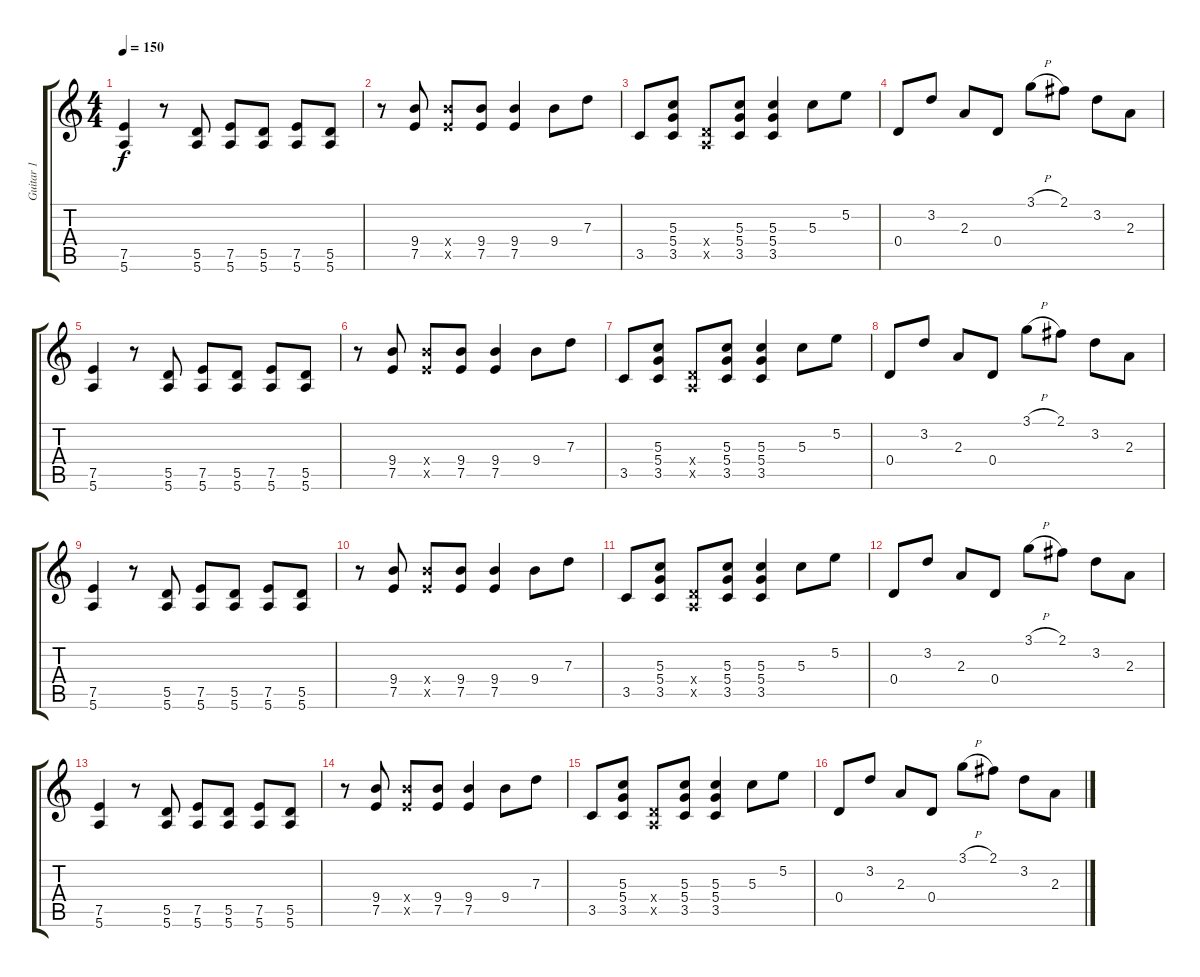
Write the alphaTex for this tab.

\track ("Guitar 1" "Guitar 1") {instrument overdrivenguitar}
\staff {score tabs}
\tuning (E4 B3 G3 D3 A2 E2) {hide}
\ts (4 4)
\tempo 150
\clef g2
\ks c
(7.5 5.6).4{dy f} r.8 (5.5 5.6).8 (7.5 5.6).8 (5.5 5.6).8 (7.5 5.6).8 (5.5 5.6).8 |
r.8 (9.4 7.5).8 (9.4{x} 7.5{x}).8 (9.4 7.5).8 (9.4 7.5).4 9.4.8 7.3.8 |
3.5.8 (5.3 5.4 3.5).8 (0.4{x} 0.5{x}).8 (5.3 5.4 3.5).8 (5.3 5.4 3.5).4 5.3.8 5.2.8 |
0.4.8 3.2.8 2.3.8 0.4.8 3.1{h}.8 2.1.8 3.2.8 2.3.8 |
(7.5 5.6).4 r.8 (5.5 5.6).8 (7.5 5.6).8 (5.5 5.6).8 (7.5 5.6).8 (5.5 5.6).8 |
r.8 (9.4 7.5).8 (9.4{x} 7.5{x}).8 (9.4 7.5).8 (9.4 7.5).4 9.4.8 7.3.8 |
3.5.8 (5.3 5.4 3.5).8 (0.4{x} 0.5{x}).8 (5.3 5.4 3.5).8 (5.3 5.4 3.5).4 5.3.8 5.2.8 |
0.4.8 3.2.8 2.3.8 0.4.8 3.1{h}.8 2.1.8 3.2.8 2.3.8 |
(7.5 5.6).4 r.8 (5.5 5.6).8 (7.5 5.6).8 (5.5 5.6).8 (7.5 5.6).8 (5.5 5.6).8 |
r.8 (9.4 7.5).8 (9.4{x} 7.5{x}).8 (9.4 7.5).8 (9.4 7.5).4 9.4.8 7.3.8 |
3.5.8 (5.3 5.4 3.5).8 (0.4{x} 0.5{x}).8 (5.3 5.4 3.5).8 (5.3 5.4 3.5).4 5.3.8 5.2.8 |
0.4.8 3.2.8 2.3.8 0.4.8 3.1{h}.8 2.1.8 3.2.8 2.3.8 |
(7.5 5.6).4 r.8 (5.5 5.6).8 (7.5 5.6).8 (5.5 5.6).8 (7.5 5.6).8 (5.5 5.6).8 |
r.8 (9.4 7.5).8 (9.4{x} 7.5{x}).8 (9.4 7.5).8 (9.4 7.5).4 9.4.8 7.3.8 |
3.5.8 (5.3 5.4 3.5).8 (0.4{x} 0.5{x}).8 (5.3 5.4 3.5).8 (5.3 5.4 3.5).4 5.3.8 5.2.8 |
0.4.8 3.2.8 2.3.8 0.4.8 3.1{h}.8 2.1.8 3.2.8 2.3.8
